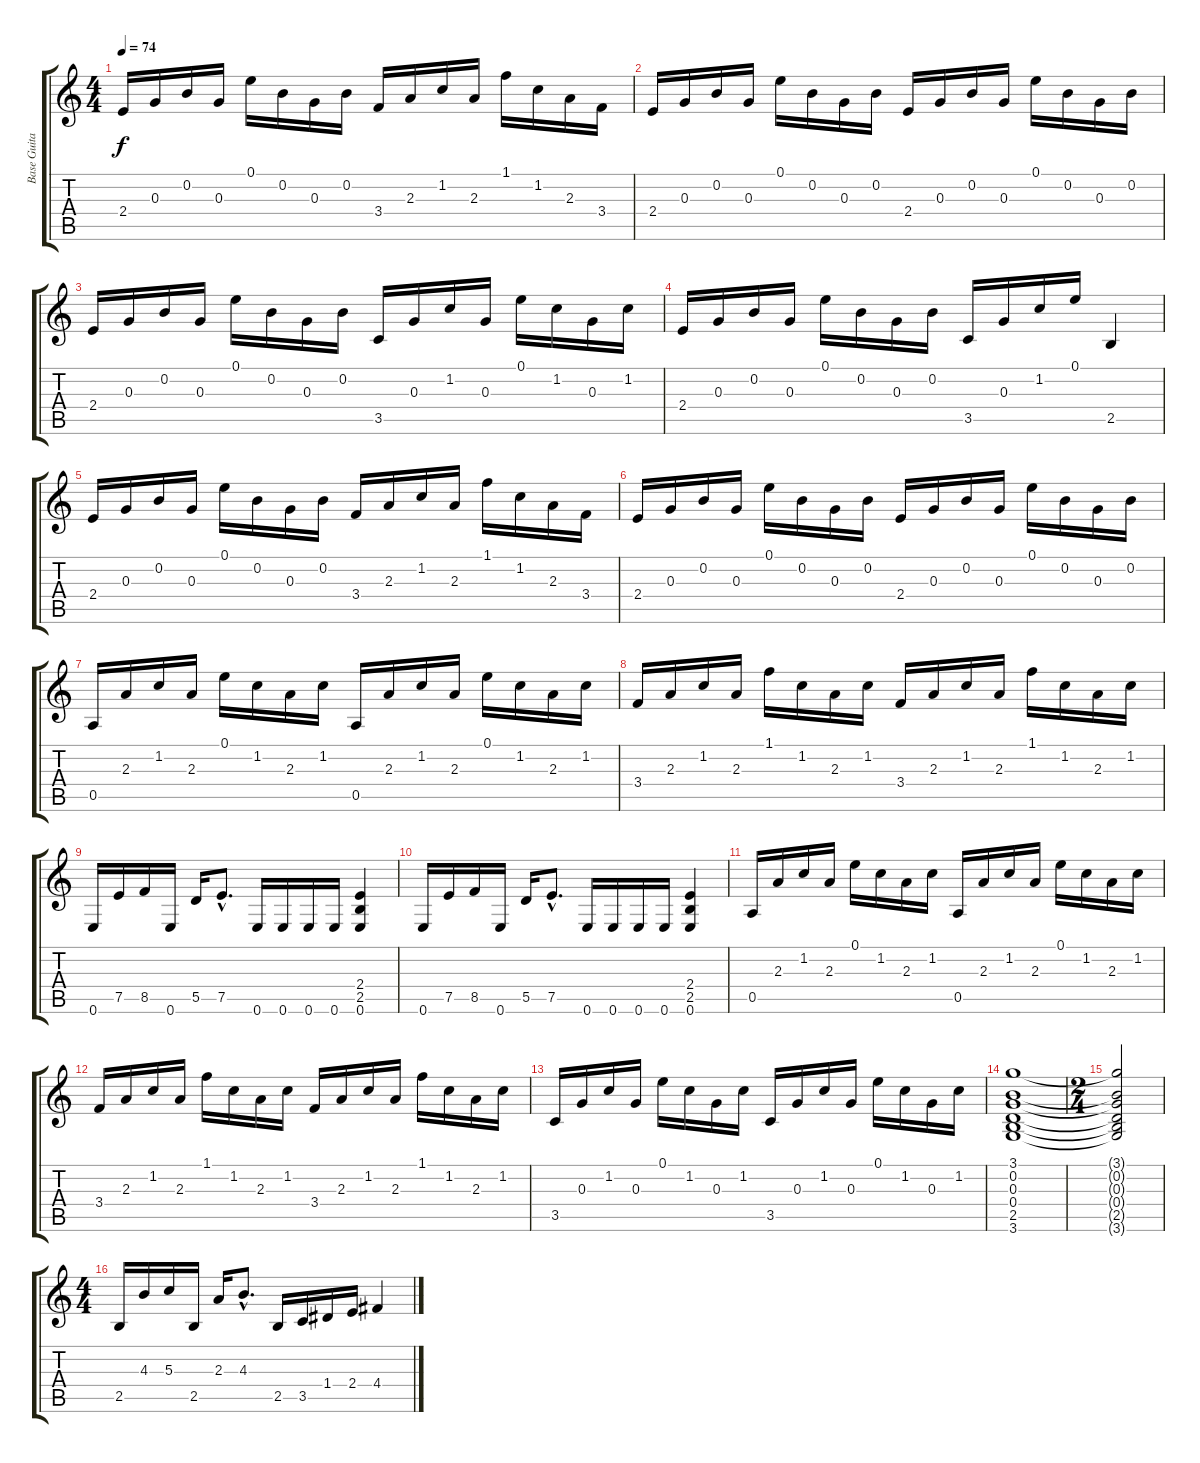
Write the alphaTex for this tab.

\track ("Base Guitar" "Base Guita") {instrument acousticguitarsteel}
\staff {score tabs}
\tuning (E4 B3 G3 D3 A2 E2) {hide}
\ts (4 4)
\tempo 74
\clef g2
\ks c
2.4.16{dy f} 0.3.16 0.2.16 0.3.16 0.1.16 0.2.16 0.3.16 0.2.16 3.4.16 2.3.16 1.2.16 2.3.16 1.1.16 1.2.16 2.3.16 3.4.16 |
2.4.16 0.3.16 0.2.16 0.3.16 0.1.16 0.2.16 0.3.16 0.2.16 2.4.16 0.3.16 0.2.16 0.3.16 0.1.16 0.2.16 0.3.16 0.2.16 |
2.4.16 0.3.16 0.2.16 0.3.16 0.1.16 0.2.16 0.3.16 0.2.16 3.5.16 0.3.16 1.2.16 0.3.16 0.1.16 1.2.16 0.3.16 1.2.16 |
2.4.16 0.3.16 0.2.16 0.3.16 0.1.16 0.2.16 0.3.16 0.2.16 3.5.16 0.3.16 1.2.16 0.1.16 2.5.4 |
2.4.16 0.3.16 0.2.16 0.3.16 0.1.16 0.2.16 0.3.16 0.2.16 3.4.16 2.3.16 1.2.16 2.3.16 1.1.16 1.2.16 2.3.16 3.4.16 |
2.4.16 0.3.16 0.2.16 0.3.16 0.1.16 0.2.16 0.3.16 0.2.16 2.4.16 0.3.16 0.2.16 0.3.16 0.1.16 0.2.16 0.3.16 0.2.16 |
0.5.16 2.3.16 1.2.16 2.3.16 0.1.16 1.2.16 2.3.16 1.2.16 0.5.16 2.3.16 1.2.16 2.3.16 0.1.16 1.2.16 2.3.16 1.2.16 |
3.4.16 2.3.16 1.2.16 2.3.16 1.1.16 1.2.16 2.3.16 1.2.16 3.4.16 2.3.16 1.2.16 2.3.16 1.1.16 1.2.16 2.3.16 1.2.16 |
0.6.16{instrument distortionguitar} 7.5.16 8.5.16 0.6.16 5.5.16 7.5{hac}.8{d} 0.6.16 0.6.16 0.6.16 0.6.16 (2.4 2.5 0.6).4 |
0.6.16 7.5.16 8.5.16 0.6.16 5.5.16 7.5{hac}.8{d} 0.6.16 0.6.16 0.6.16 0.6.16 (2.4 2.5 0.6).4 |
0.5.16{instrument acousticguitarsteel} 2.3.16 1.2.16 2.3.16 0.1.16 1.2.16 2.3.16 1.2.16 0.5.16 2.3.16 1.2.16 2.3.16 0.1.16 1.2.16 2.3.16 1.2.16 |
3.4.16 2.3.16 1.2.16 2.3.16 1.1.16 1.2.16 2.3.16 1.2.16 3.4.16 2.3.16 1.2.16 2.3.16 1.1.16 1.2.16 2.3.16 1.2.16 |
3.5.16 0.3.16 1.2.16 0.3.16 0.1.16 1.2.16 0.3.16 1.2.16 3.5.16 0.3.16 1.2.16 0.3.16 0.1.16 1.2.16 0.3.16 1.2.16 |
(3.1 0.2 0.3 0.4 2.5 3.6).1 |
\ts (2 4)
(3.1{t} 0.2{t} 0.3{t} 0.4{t} 2.5{t} 3.6{t}).2 |
\ts (4 4)
2.5.16{instrument distortionguitar} 4.3.16 5.3.16 2.5.16 2.3.16 4.3{hac}.8{d} 2.5.16 3.5.16 1.4.16 2.4.16 4.4.4
